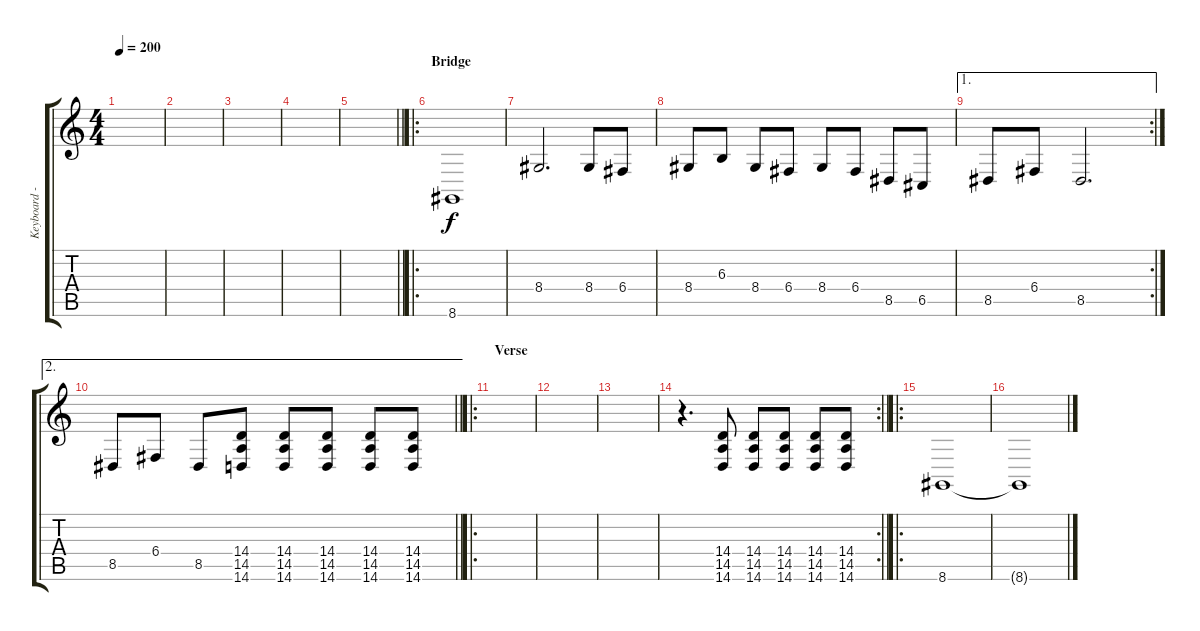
\track ("Keyboard - Danny" "Keyboard -") {instrument percussiveorgan}
\staff {score tabs}
\tuning (D4 A3 F3 C3 G2 C2) {hide}
\ts (4 4)
\tempo 200
\clef g2
\ks c
|
|
|
|
\barLineRight lightlight
|
\ro
\section ("" "Bridge")
8.6.1 |
8.4.2{d} 8.4.8 6.4.8 |
8.4.8 6.3.8 8.4.8 6.4.8 8.4.8 6.4.8 8.5.8 6.5.8 |
\ae 1
\rc 2
8.5.8 6.4.8 8.5.2{d} |
\ae 2
\barLineRight lightlight
8.5.8 6.4.8 8.5.8 (14.4 14.5 14.6).8 (14.4 14.5 14.6).8 (14.4 14.5 14.6).8 (14.4 14.5 14.6).8 (14.4 14.5 14.6).8 |
\ro
\section ("" "Verse")
|
|
|
\rc 2
\barLineRight lightlight
r.4{d} (14.4 14.5 14.6).8 (14.4 14.5 14.6).8 (14.4 14.5 14.6).8 (14.4 14.5 14.6).8 (14.4 14.5 14.6).8 |
\ro
8.6.1 |
8.6{t}.1
